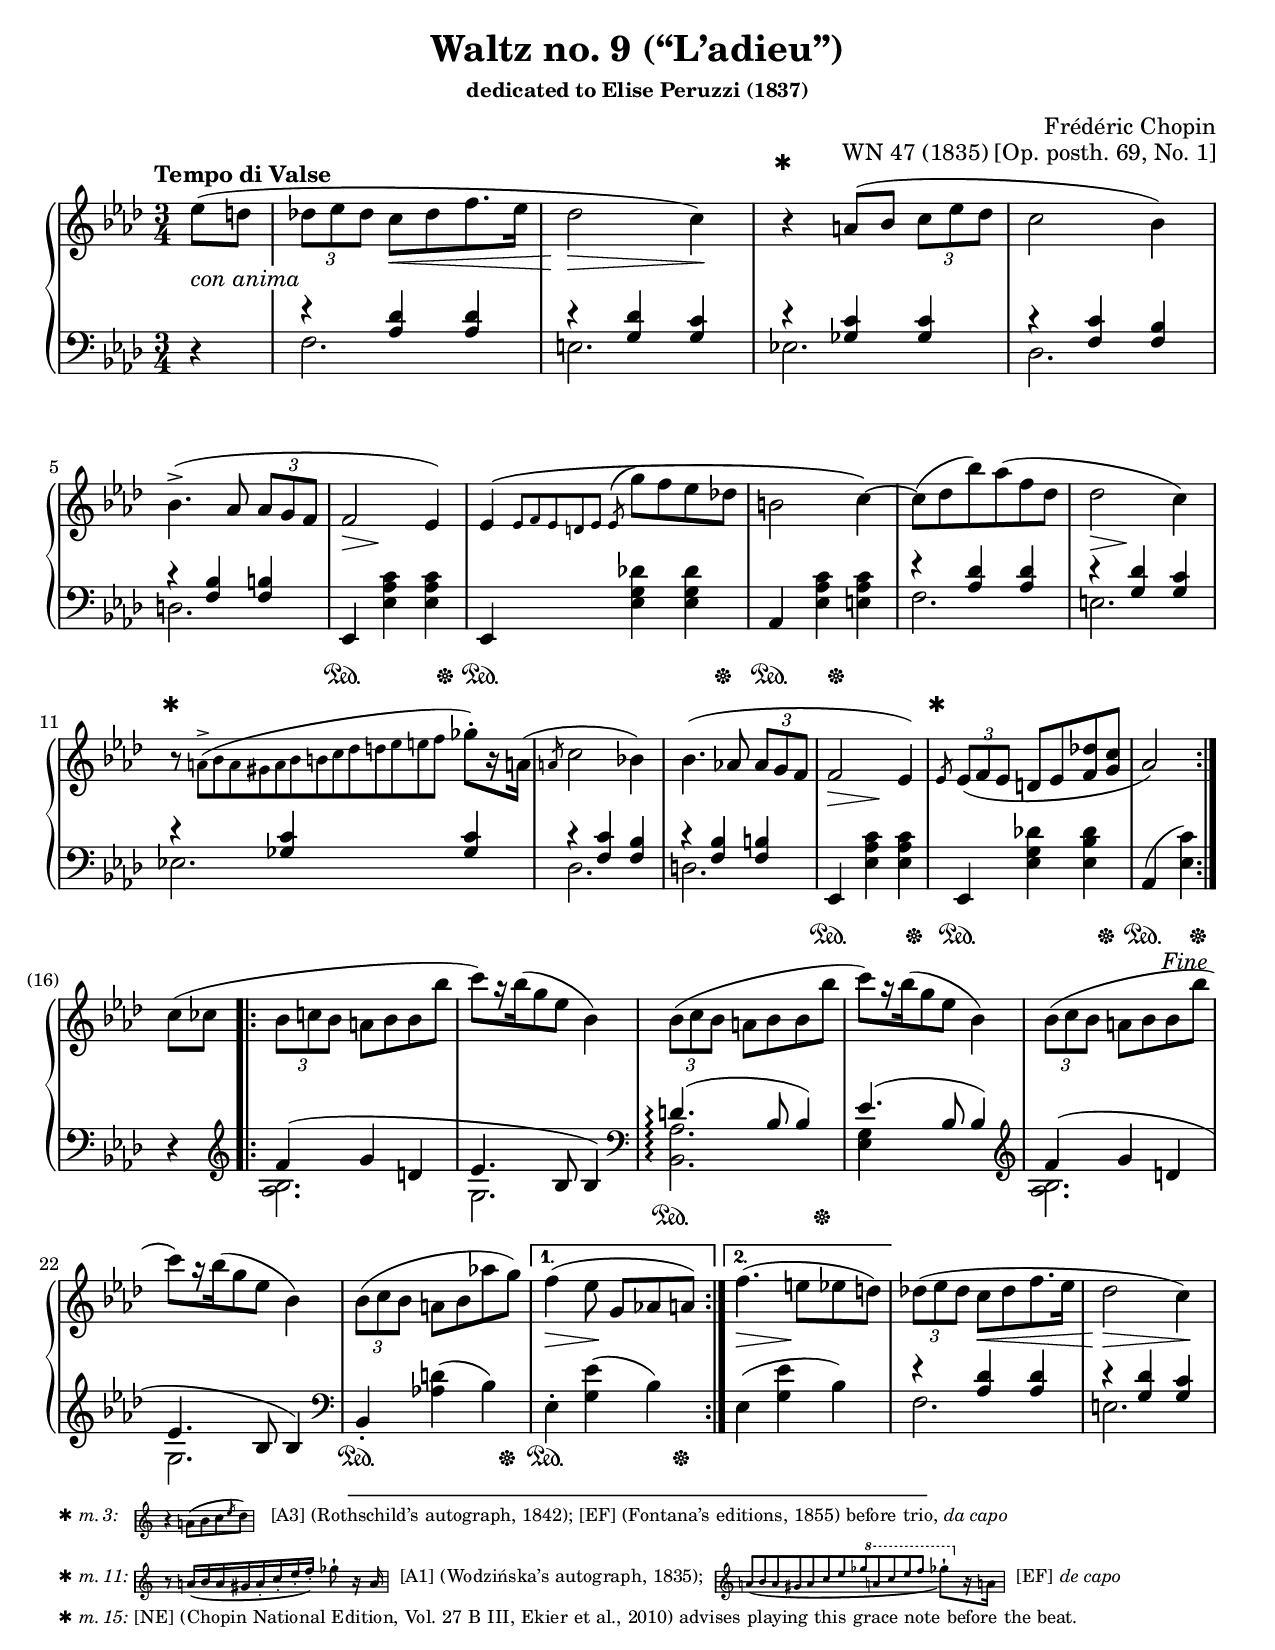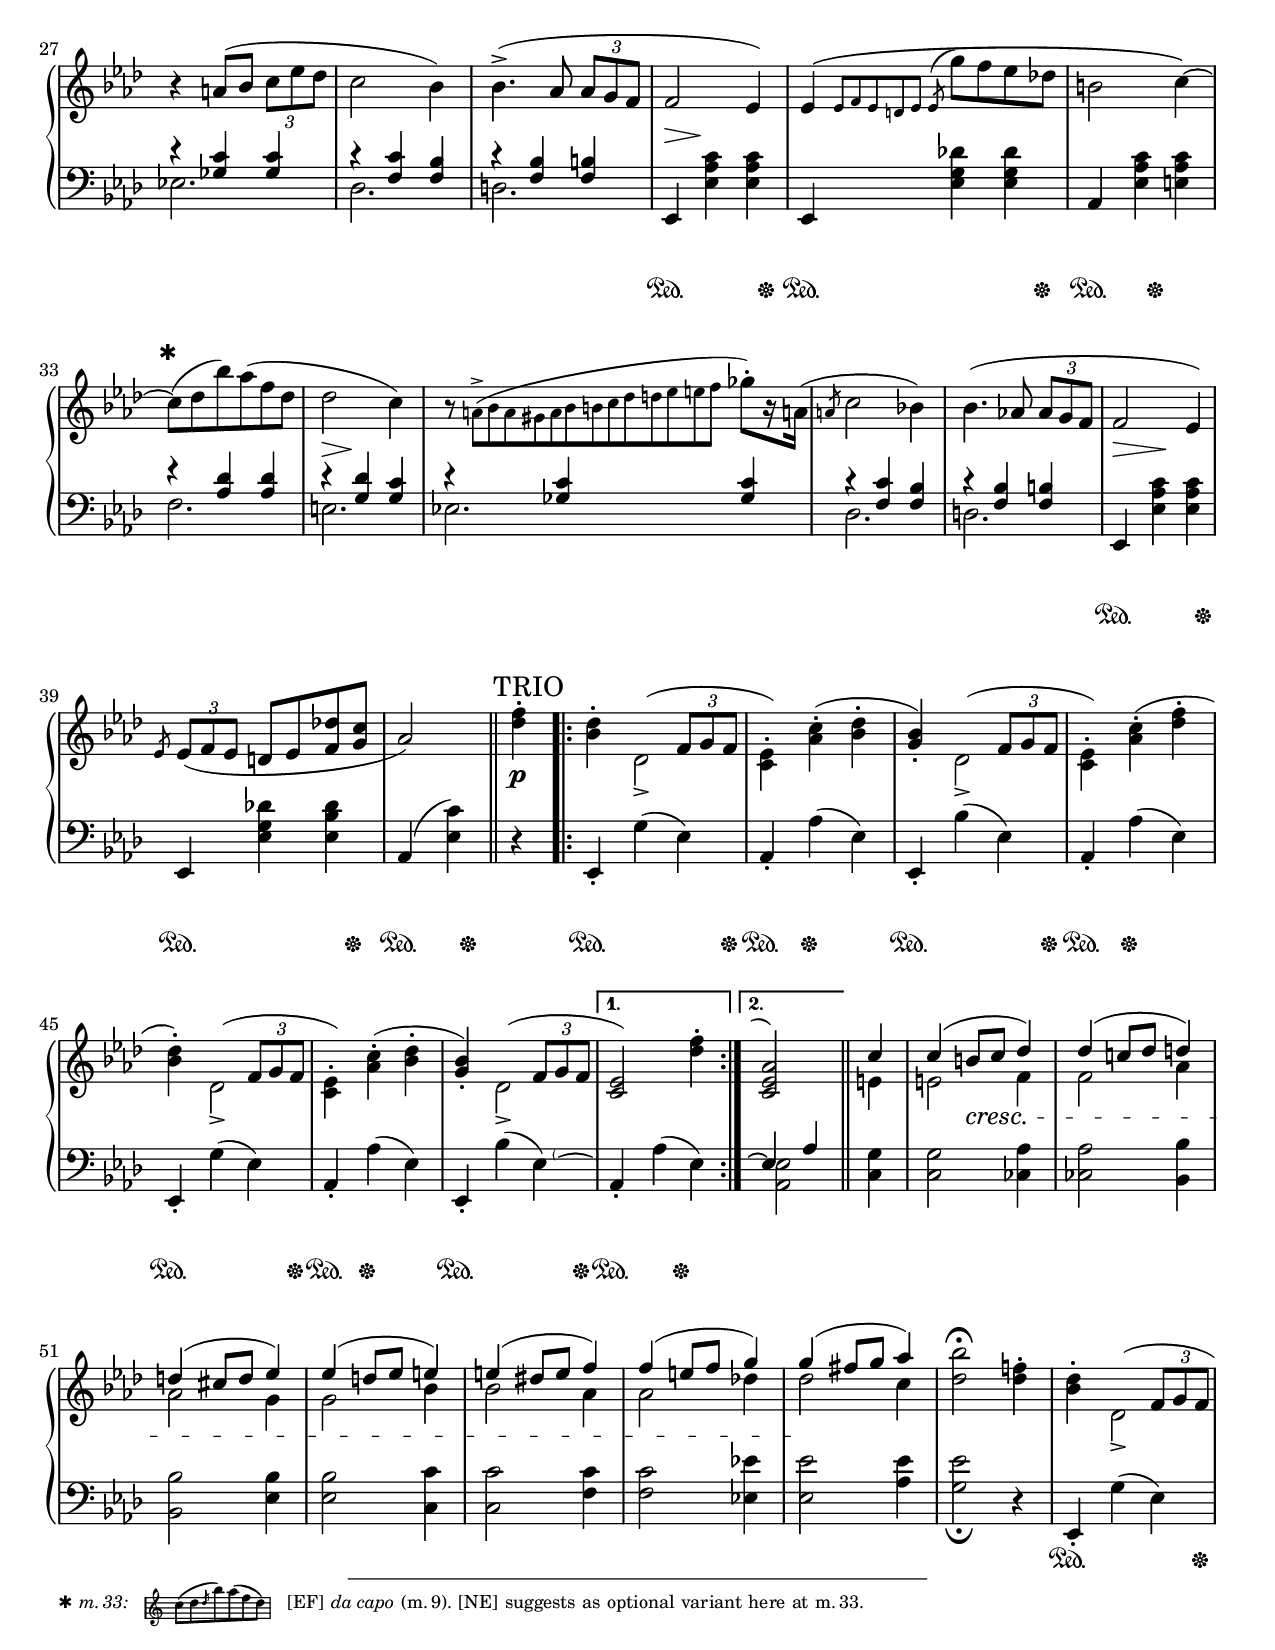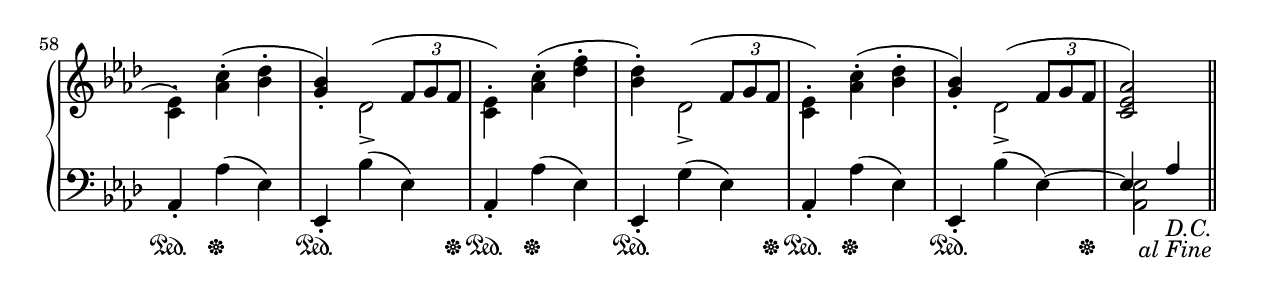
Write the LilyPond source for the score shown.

\version "2.24.0"
\language "english"
\pointAndClickOff

#(set-default-paper-size "letter")
\paper {
  print-page-number = ##f
  indent = 0
  markup-system-spacing = #0
  top-margin = #4
  bottom-margin = #4
}

\header {
  title = "Waltz no. 9 (“L’adieu”)"
  subsubtitle = \markup { dedicated to Elise Peruzzi (1837) }
  composer = "Frédéric Chopin"
  opus = "WN 47 (1835) [Op. posth. 69, No. 1]"
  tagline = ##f
}

\layout {
  \context {
    \Score
    %%\override BarNumber.break-visibility = ##(#t #t #t) % to draw every bar number
    alternativeNumberingStyle = #'numbers-with-letters
    barNumberVisibility = #first-bar-number-invisible-save-broken-bars

    %% Put a bar line before the clef in the footnote variants
    \override SystemStartBar.collapse-height = #-inf.0
  }

  \context {
    \PianoStaff
    \accidentalStyle piano
  }
}

global = {
  \key af \major
  \time 3/4
  \tempo "Tempo di Valse"
  \partial 4
}

%%%%%%%%%%%%%%%%%%%%%%%%%%%%%%%%%%%%%%%%%%%%%%%%%%%%%%%%%%%%%%%%%%%%%%%%
%% A = mm. 1-(16), 1-beat anacrusis, simple repeat before last
%%                 beat of m. 16, fine
%%
%% A = mm. 25-(40), no anacrusis, no repeat, section break before last
%%                  beat of m. 40
%%
%% All the same notation both times.

upper.A_anacrusis = \relative {
  \clef treble
  ef''8( d |
}

upper.A = \relative {
  \tuplet 3/2 { df'' ef df } c[ df f8. ef16] |
  df2 c4) |
  r4
  a8( bf \tuplet 3/2 { c ef df } |
  c2 bf4) |
  bf4.(-> af8 \tuplet 3/2 { af g f } |
  f2 ef4) |
  ef\( \grace { ef8[ f ef d ef] }
  \once \slurUp
  \acciaccatura ef8 g' f ef df |
  b2 c4~\) |
  8( df bf') af( f df |
  df2 c4) |
  r8
  \once \omit TupletNumber
  \tiny
  \tuplet 13/3 { a8(-> bf a gs a bf b c df d ef e f }
  \normalsize
  gf-.[) r16 a,!16](
  |
  \slashedGrace a8 c2 bf4) |
  bf4.( af8 \tuplet 3/2 { af g f } |
  f2 ef4) |
  \slashedGrace ef8
  \tuplet 3/2 { ef8( f ef } d ef <f df'> <g c> |
  af2)
}

lower.A_anacrusis = \relative {
  \clef bass
  r4
}

lower.A_tenor = \relative {
  r4 <af df> q |
  r <g df'> <g c> |
  r <gf c> q |
  r <f c'> <f bf> |
  r <f bf> <f b> |
  s2.*3 |
  r4 <af df> q |
  r <g df'> <g c> |
  r <gf c> q |
  r <f c'> <f bf> |
  r <f bf> <f b> |
  s2.*2 |
  s2
}

lower.A_bass = \relative {
  f2. |
  e |
  ef |
  df |
  d |
  \oneVoice
  ef,4 <ef' af c> q |
  ef,4 <ef' g df'> q |
  af, <ef' af c> <e af c> |
  \voiceTwo
  f2. |
  e |
  ef |
  df |
  d |
  \oneVoice
  ef,4 <ef' af c> q |
  ef, <ef' g df'!> <ef bf' df> |
  af,( <ef' c'>)
  \voiceTwo
}

lower.A = {
  \clef bass
  <<
    \new Voice = "tenor" {
      \voiceOne
      \lower.A_tenor
    }
    \new Voice = "bass" {
      \voiceTwo
      \lower.A_bass
    }
  >>
}

editorial.above.A_anacrusis = {
  s4 |
}

editorial.above.A = {
  s2. |
  s2 s4 |
  \barNumberCheck #3
  %% The trick to footnotes in the Dynamics context is to attach the
  %% footnote to an event that's attached to a spacer rest. We want an
  %% event that doesn't actually have any visual effect, so we use an
  %% empty text event. The general idea is
  %%
  %%   s4-\footnote mark offset-pair content
  %%     ^""
  %%
  %% Another way to do it is a timing footnote on Staff.BarLine. That
  %% will put the mark directly above the barline, and if there's a line
  %% break the bar line is on the line before. That looks like
  %%
  %%   \footnote mark offset-pair content Staff.BarLine
  %%
  s4-\footnote
       ✱
       #'(0 . 0)
       \markup {
         \tiny { ✱ \italic { m. 3: } \hspace #1 }
         \score {
           \new Staff \with {
             \magnifyStaff #1/2
             \remove Time_signature_engraver
             \override KeySignature.stencil = ##f
           }
           \relative {
             \clef treble
             \key af \major
             \override NoteHead.font-size = #2
             \override Accidental.font-size = #2
             \override Rest.font-size = #2
             r4 a'8[( bf c \slashedGrace ef df])
             \revert NoteHead.font-size
             \revert Accidental.font-size
             \revert Rest.font-size
             \bar "|"
           }
         }
         \tiny { \hspace #1 [A3] (Rothschild’s autograph, 1842); [EF] (Fontana’s editions, 1855) before trio, \italic "da capo" }
       }
     ^""
  s2 |
  s2.*7 |
  \barNumberCheck #11
  s8-\footnote
       ✱
       #'(0 . 0)
       \markup {
         \tiny { ✱ \italic { m. 11: } }
         \score {
           \new Staff \with {
             \magnifyStaff #1/2
             \remove Time_signature_engraver
             \override KeySignature.stencil = ##f
           }
           \relative {
             \override NoteHead.font-size = #2
             \override Accidental.font-size = #2
             \override Rest.font-size = #2
             \clef treble
             \key af \major
             \stemUp
             r8
             \once \omit TupletNumber
             \once \slurDown
             \tuplet 8/6 { a'16[( bf a gs a-. c-. ef-. f-.]) }
             \stemNeutral
             gf8-!
             r16 a,
             \revert NoteHead.font-size
             \revert Accidental.font-size
             \revert Rest.font-size
             \bar "|"
           }
         }
         \tiny { \hspace #0.5 [A1] (Wodzińska’s autograph, 1835); \hspace #0.5 }
         \score {
           \new Staff \with {
             \magnifyStaff #1/2
             \remove Time_signature_engraver
             \override KeySignature.stencil = ##f
           }
           \relative {
             \clef treble
             \key af \major
             \once \omit TupletNumber
             \stemUp
             \once \slurDown
             \tuplet 12/4 { a'8[( bf a gs a c ef gf
                                 \ottava #1
                                 a c ef f]
                          }
             \stemNeutral
             \override NoteHead.font-size = #2
             \override Accidental.font-size = #2
             \override Rest.font-size = #2
             gf8-![)
               \ottava #0
               r16 a,,!]
             \revert NoteHead.font-size
             \revert Accidental.font-size
             \revert Rest.font-size
             \bar "|"
           }
         }
         \tiny { \hspace #0.5 [EF] \italic "de capo" }
       }
     ^""
  s8 s2 |
  s2.*3 |
  \barNumberCheck #15
  \grace
  s8-\footnote ✱ #'(0 . 0) \markup { \tiny { ✱ \italic { m. 15: } [NE] (Chopin National Edition, Vol. 27 B III, Ekier et al., 2010) advises playing this grace note before the beat. } }
    ^""
  s2. |
  s2
  \barNumberCheck #16
}

editorial.above.A_repeat = {
  s2.*8 |
  \barNumberCheck #33
  s8-\footnote
       ✱
       #'(0 . 0)
       \markup {
         \tiny { ✱ \italic { m. 33: } \hspace #1 }
         \score {
           \new Staff \with {
             \magnifyStaff #1/2
             \remove Time_signature_engraver
             \override KeySignature.stencil = ##f
           }
           \relative {
             \clef treble
             \key af \major
             \override NoteHead.font-size = #2
             \override Accidental.font-size = #2
             \override Rest.font-size = #2
             c''8([ df \slashedGrace df bf') af( f df)]
             \revert NoteHead.font-size
             \revert Accidental.font-size
             \revert Rest.font-size
             \bar "|"
           }
         }
         \tiny { \hspace #1 [EF] \italic "da capo" (m. 9). [NE] suggests as optional variant here at m. 33.  }
       }
    ^""
  s8 s2 |
  s2.*6 |
  s2
}

editorial.between.A_anacrusis = {
  s4-\tweak thickness #3.5
    _\markup \whiteout \italic "con anima"
  |
}

editorial.between.A = {
  s4
  \once \override Hairpin.shorten-pair = #'(0 . -2)
  s4\< s4 |
  s2\> s4\! |
  s2.*3 |
  s8..\> s32\! s4 s4 |
  s2.*3 |
  s8..\> s32\! s4 s4 |
  s2.*3 |
  s4\> s4\! s4 |
  s2. |
  s2
}

editorial.below.A_anacrusis = {
  s4 |
}

editorial.below.A = {
  s2.*5 |
  s4\sustainOn s4 s8 s8\sustainOff |
  s4\sustainOn s4 s8 s8\sustainOff |
  s4\sustainOn s8 s8\sustainOff s4 |
  s2.*5 |
  s4\sustainOn s4 s8 s8\sustainOff |
  s4\sustainOn s4 s8 s8\sustainOff |
  s4\sustainOn s8 s8\sustainOff
}

%%%%%%%%%%%%%%%%%%%%%%%%%%%%%%%%%%%%%%%%%%%%%%%%%%%%%%%%%%%%%%%%%%%%%%%%
%% B = mm. (16)-24b, 1-beat anacrusis, two 1-measure voltas

upper.B_anacrusis = \relative {
  c''8( cf |
}

upper.B = \relative {
  \barNumberCheck #17
  \tuplet 3/2 { bf'8 c bf } a bf bf bf' |
  c[) r16 bf16( g8 ef] bf4) |
  \repeat unfold 2 {
    \tuplet 3/2 { bf8( c bf } a bf bf bf' |
    c[) r16 bf16( g8 ef] bf4) |
  }
  \tuplet 3/2 { bf8( c bf } a bf af' g) |
}

upper.B_volta.1 = \relative {
  f''4( ef8 g,[ af a])
}

upper.B_volta.2 = \relative {
  f''4.( e8 ef d) |
}

lower.B_anacrusis = \relative {
  r4 |
}

lower.B_tenor = \relative {
  f'4( g d |
  ef4. bf8 4) |
  d4.(\arpeggio bf8 4) |
  ef4.( bf8 4) |
  f'4( g d |
  ef4. bf8 4) |
}

lower.B_bass = \relative {
  \clef treble
  <af bf>2. |
  g |
  \clef bass
  \once \set PianoStaff.connectArpeggios = ##t
  <af bf,>\arpeggio |
  <ef g>4 s2 |
  \clef treble
  <af bf>2. |
  g |
  \clef bass
  \oneVoice
  bf,4-. <af'! d>( bf) |
}

lower.B = {
  \barNumberCheck #17
  <<
    \new Voice = "tenor" {
      \voiceOne
      \lower.B_tenor
    }
    \new Voice = "bass" {
      \voiceTwo
      \lower.B_bass
    }
  >>
}

lower.B_volta.1 = \relative {
  ef4-. <g ef'>( bf) |
}

lower.B_volta.2 = \relative {
  ef4( <g ef'> bf) |
}

editorial.above.B_anacrusis = {
  s4 |
}

editorial.above.B = {
  \barNumberCheck #17
  s2.*7 |
}

editorial.above.B_volta.1 = {
  s2. |
}

editorial.above.B_volta.2 = {
  s2. |
}

editorial.between.B_anacrusis = {
  s4 |
}

editorial.between.B = {
  \barNumberCheck #17
  s2.*7 |
}

editorial.between.B_volta.1 = {
  s4\> s4\! s4 |
}

editorial.between.B_volta.2 = {
  s4\> s4\! s4 |
}

editorial.below.B_anacrusis = {
  s4 |
}

editorial.below.B = {
  \barNumberCheck #17
  s2.*2 |
  s4\sustainOn s4 s8 s8\sustainOff |
  s2.*3 |
  s4\sustainOn s4 s8 s8\sustainOff |
}

editorial.below.B_volta.1 = {
  s4\sustainOn s4 s8 s8\sustainOff |
}

editorial.below.B_volta.2 = {
  s2. |
}


%%%%%%%%%%%%%%%%%%%%%%%%%%%%%%%%%%%%%%%%%%%%%%%%%%%%%%%%%%%%%%%%%%%%%%%%
%% trio.A = mm. (40)-(48b), 1-beat anacrusis, volta 1 is full measure,
%%                          section break before last beat of volta 2

upper.trio.A_anacrusis = \relative {
  <df'' f>4-. |
}

upper.trio.A_split = {
  <<
    \context Voice = "soprano" \relative {
      \voiceOne
      \once \hideNotes
      f'4(
      \tuplet 3/2 { f8 g f } |
      \once \hideNotes
      ef4)
    }
    \context Voice = "alto" \relative {
      \voiceTwo
      df'2-> |
      <c ef>4^.
    }
  >>
}

upper.trio.A = \relative {
  <bf' df>4-. \upper.trio.A_split <af c>4-.( <bf df-.> |
  <g bf>-.) \upper.trio.A_split <af c>4-.( <df f>-. |
  <bf df>-.) \upper.trio.A_split <af c>4-.( <bf df-.> |
  <g bf>-.)
  <<
    \context Voice = "soprano" \relative {
      \voiceOne
      \once \hideNotes
      f'4(
      \tuplet 3/2 { f8 g f } |
    }
    \context Voice = "alto" \relative {
      \voiceTwo
      df'2-> |
    }
  >>
}

upper.trio.A_volta.1 = \relative {
  <<
    \context Voice = "soprano" \relative {
      \once \hideNotes
      ef'2)
    }
    \context Voice = "alto" \relative {
      \voiceTwo
      \once \stemUp
      <c' ef>2
    }
  >>
  <df'' f>4-.
}

upper.trio.A_volta.2 = \relative {
  \once \hideNotes
  \grace ef''8^(
  <c, ef af>2)
}

upper.trio.A_last_bar = \relative {
  \context Voice = "soprano" {
    <c' ef af>2)
  }
}

lower.trio.A_anacrusis = \relative {
  r4
}

lower.trio.A_core = \relative {
  ef,4-. g'( ef) |
  af,-. af'( ef) |
  ef,4-. bf''( ef,) |
  af,-. af'( ef) |
  ef,4-. g'( ef) |
  af,-. af'( ef) |
}

lower.trio.A = \relative {
  \lower.trio.A_core
  ef,4-. bf''(
  \shape #'((3.75 . 0) (4.5 . 0) (4.5 . 0) (5.25 . 0)) RepeatTie
  ef,)-\parenthesize-\repeatTie
}

lower.trio.A_repeat = \relative {
  \lower.trio.A_core
  \context Voice = "tenor" {
    \oneVoice
    ef,4-. bf''( ef,)~
  }
}

lower.trio.A_volta.1 = \relative {
  af,-. af'( ef) |
}

lower.trio.A_volta.2 = \relative {
  <<
    \context Voice = "tenor" \relative {
      \voiceOne
      ef4\repeatTie af
    }
    \context Voice = "bass" \relative {
      \voiceTwo
      <ef af,>2
    }
  >>
}

lower.trio.A_last_bar = \relative {
  <<
    \context Voice = "tenor" \relative {
      \voiceOne
      ef4 af
    }
    \context Voice = "bass" \relative {
      \voiceTwo
      <ef af,>2
    }
  >>
}

editorial.above.trio.A_anacrusis = {
  s4
}

editorial.above.trio.A = {
  s2.*7 |
}

editorial.above.trio.A_volta.1 = {
  s2. |
}

editorial.above.trio.A_volta.2 = {
  s4 s4
}

editorial.between.trio.A_anacrusis = {
  s4\p
}

editorial.between.trio.A_anacrusis_repeat = {
  s4
}

editorial.between.trio.A = {
  s2.*7 |
}

editorial.between.trio.A_volta.1 = {
  s2. |
}

editorial.between.trio.A_volta.2 = {
  s4 s4
}

editorial.below.trio.A_anacrusis = {
  s4
}

editorial.below.trio.A = {
  s2\sustainOn s16*3 s16\sustainOff |
  \repeat unfold 3 {
    s4\sustainOn s4\sustainOff s4 |
    s2\sustainOn s16*3 s16\sustainOff |
  }
}

editorial.below.trio.A_volta.1 = {
  s4\sustainOn s16*3 s16\sustainOff s4 |
}

editorial.below.trio.A_volta.2 = {
  s4 s4
}


%%%%%%%%%%%%%%%%%%%%%%%%%%%%%%%%%%%%%%%%%%%%%%%%%%%%%%%%%%%%%%%%%%%%%%%%
%% trio.B = (48b)-(56), 1 beat anacrusis,
%%                      fermata before last beat of 56

upper.trio.B_anacrusis = \relative {
  <<
    \context Voice = "soprano" \relative {
      \voiceOne
      c''4 |
    }
    \context Voice = "alto" \relative {
      \voiceTwo
      e'4 |
    }
  >>
}

upper.trio.B = {
  \barNumberCheck #49
  <<
    \context Voice = "soprano" \relative {
      \voiceOne
      c''4( b8 c df4) |
      df4( c8 df d4) |
      d4( cs8 d ef4) |
      ef4( d8 ef e4) |
      e4( ds8 e f4) |
      f4( e8 f g4) |
      g4( fs8 g af4) |
    }
    \context Voice = "alto" \relative {
      \voiceTwo
      e'2 f4 |
      2 af4 |
      2 g4 |
      2 bf4 |
      2 af4 |
      2 df4 |
      2 c4 |
    }
  >>
  \relative {
    <df'' bf'>2\fermata
  }
}

lower.trio.B_anacrusis = \relative {
  <c g'>4 |
}

lower.trio.B = \relative {
  \barNumberCheck #49
  <c g'>2 <cf af'>4 |
  q2 <bf bf'>4 |
  q2 <ef bf'>4 |
  q2 <c c'>4 |
  q2 <f c'>4 |
  q2 <ef ef'>4 |
  q2 <af ef'>4 |
  <g ef'>2_\fermata
}

editorial.above.trio.B_anacrusis = {
  s4 |
}

editorial.above.trio.B = {
  \barNumberCheck #49
  s2.*7 |
  s4 s4
}

editorial.between.trio.B_anacrusis = {
  s4 |
}

editorial.between.trio.B = {
  \barNumberCheck #49
  s4 s4\cresc s4 |
  s2.*5 |
  s4\! s4 s4 |
  s4 s4
}

editorial.below.trio.B_anacrusis = {
  s4 |
}

editorial.below.trio.B = {
  \barNumberCheck #49
  s2.*7 |
  s4 s4
}


%%%%%%%%%%%%%%%%%%%%%%%%%%%%%%%%%%%%%%%%%%%%%%%%%%%%%%%%%%%%%%%%%%%%%%%%
%% breaks_ref to match FWN 7a

breaks_ref = {
  %% breaks matching some reference for ease of authoring
  s4 |
  s2.*4 | \break
  \barNumberCheck #5
  s2.*6 | \break
  \barNumberCheck #11
  s2.*5 |
  \barNumberCheck #16
  s2 \break
  s4 |
  s2.*5 | \break
  \barNumberCheck #22
  s2.*6 | \pageBreak % volta in here 24a/24b
  \barNumberCheck #27
  s2.*6 | \break
  \barNumberCheck #33
  s2.*6 | \break
  \barNumberCheck #39
  \grace s8
  s2.*6 | \break
  \barNumberCheck #45
  s2.*7 | \break % volta in here 48a/48b
  \barNumberCheck #51
  s2.*7 | \break
  \barNumberCheck #58
}


%%%%%%%%%%%%%%%%%%%%%%%%%%%%%%%%%%%%%%%%%%%%%%%%%%%%%%%%%%%%%%%%%%%%%%%%
%% Score

%%showLastLength =   % use this to only render the last few measures
\score {
  \new PianoStaff <<
    \new Dynamics \with {
      staff-affinity = #'DOWN
    }{
      \global
      \editorial.above.A_anacrusis
      \editorial.above.A
      \editorial.above.B_anacrusis
      \editorial.above.B
      \editorial.above.B_volta.1
      \editorial.above.B_volta.2
      \editorial.above.A_repeat
      \editorial.above.trio.A_anacrusis
      \editorial.above.trio.A
      \editorial.above.trio.A_volta.1
      \editorial.above.trio.A_volta.2
      \editorial.above.trio.B_anacrusis
      \editorial.above.trio.B
      \editorial.above.trio.A_anacrusis
      \editorial.above.trio.A
      \editorial.above.trio.A_volta.2
    }
    \new Staff = "up" {
      \global
      \repeat segno 2 {
        \repeat volta 2 {
          \upper.A_anacrusis
          \upper.A
        }
        \fine
        \upper.B_anacrusis
        \repeat volta 2 {
          \upper.B
        }
        \alternative {
          \upper.B_volta.1
          \upper.B_volta.2
        }
        <<
          %% At the top, the slur starts in the anacrusis. In this
          %% written out repeat of A, the slur starts on the first note
          %% of the triplet, which we can accomplish by creating an
          %% equivalent parallel spacer rest to start the slur.
          { \tuplet 3/2 { s8( s8 s8 } }
          \upper.A
        >>
        \section \sectionLabel "TRIO"
        \upper.trio.A_anacrusis
        \repeat volta 2 {
          \upper.trio.A
        }
        \alternative {
          \upper.trio.A_volta.1
          \upper.trio.A_volta.2
        }
        \section
        \upper.trio.B_anacrusis
        \upper.trio.B
        \upper.trio.A_anacrusis
        \upper.trio.A
        \upper.trio.A_last_bar
        \bar "||"
      }
    }
    \new Dynamics \with {
      staff-affinity = #'CENTER
    }{
      \global
      \editorial.between.A_anacrusis
      \editorial.between.A
      \editorial.between.B_anacrusis
      \editorial.between.B
      \editorial.between.B_volta.1
      \editorial.between.B_volta.2
      \editorial.between.A
      \editorial.between.trio.A_anacrusis
      \editorial.between.trio.A
      \editorial.between.trio.A_volta.1
      \editorial.between.trio.A_volta.2
      \editorial.between.trio.B_anacrusis
      \editorial.between.trio.B
      \editorial.between.trio.A_anacrusis_repeat
      \editorial.between.trio.A
      \editorial.between.trio.A_volta.2
    }
    \new Staff = "down" {
      \global
      \lower.A_anacrusis
      \lower.A
      \lower.B_anacrusis
      \lower.B
      \lower.B_volta.1
      \lower.B_volta.2
      \lower.A
      \section
      \lower.trio.A_anacrusis
      \lower.trio.A
      \lower.trio.A_volta.1
      \lower.trio.A_volta.2
      \section
      \lower.trio.B_anacrusis
      \lower.trio.B
      \lower.trio.A_anacrusis
      \lower.trio.A_repeat
      \lower.trio.A_last_bar
    }
    \new Dynamics \with {
      staff-affinity = #'UP
    }{
      \global
      \editorial.below.A_anacrusis
      \editorial.below.A
      \editorial.below.B_anacrusis
      \editorial.below.B
      \editorial.below.B_volta.1
      \editorial.below.B_volta.2
      \editorial.below.A
      \editorial.below.trio.A_anacrusis
      \editorial.below.trio.A
      \editorial.below.trio.A_volta.1
      \editorial.below.trio.A_volta.2
      \editorial.below.trio.B_anacrusis
      \editorial.below.trio.B
      \editorial.below.trio.A_anacrusis
      \editorial.below.trio.A
      \editorial.below.trio.A_volta.2
    }
    \new Dynamics {
      \global
      \breaks_ref
    }
  >>
}
